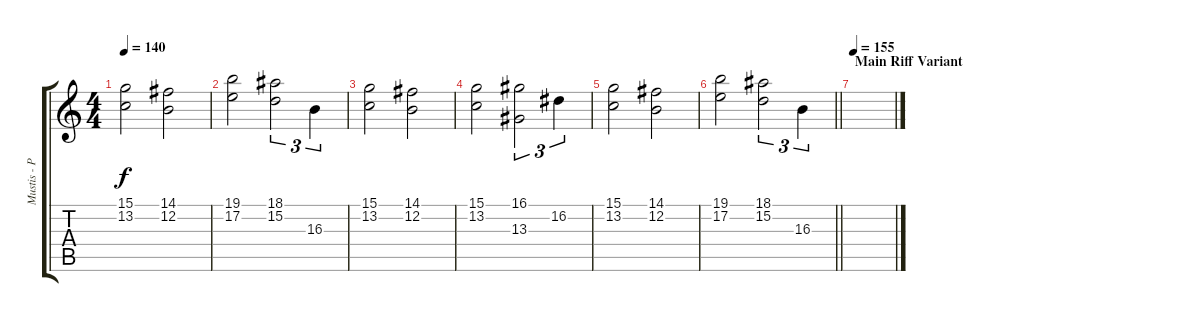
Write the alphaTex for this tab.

\track ("Mustis - Pads" "Mustis - P") {instrument fx3crystal}
\staff {score tabs}
\tuning (E4 B3 G3 D3 A2 E2) {hide}
\ts (4 4)
\tempo 140
\clef g2
\ks c
(15.1 13.2).2{dy f} (14.1 12.2).2 |
(19.1 17.2).2 (18.1 15.2).2{tu (3 2)} 16.3.4{tu (3 2)} |
(15.1 13.2).2 (14.1 12.2).2 |
(15.1 13.2).2 (16.1 13.3).2{tu (3 2)} 16.2.4{tu (3 2)} |
(15.1 13.2).2 (14.1 12.2).2 |
\barLineRight lightlight
(19.1 17.2).2 (18.1 15.2).2{tu (3 2)} 16.3.4{tu (3 2)} |
\section ("" "Main Riff Variant")
\tempo 155
